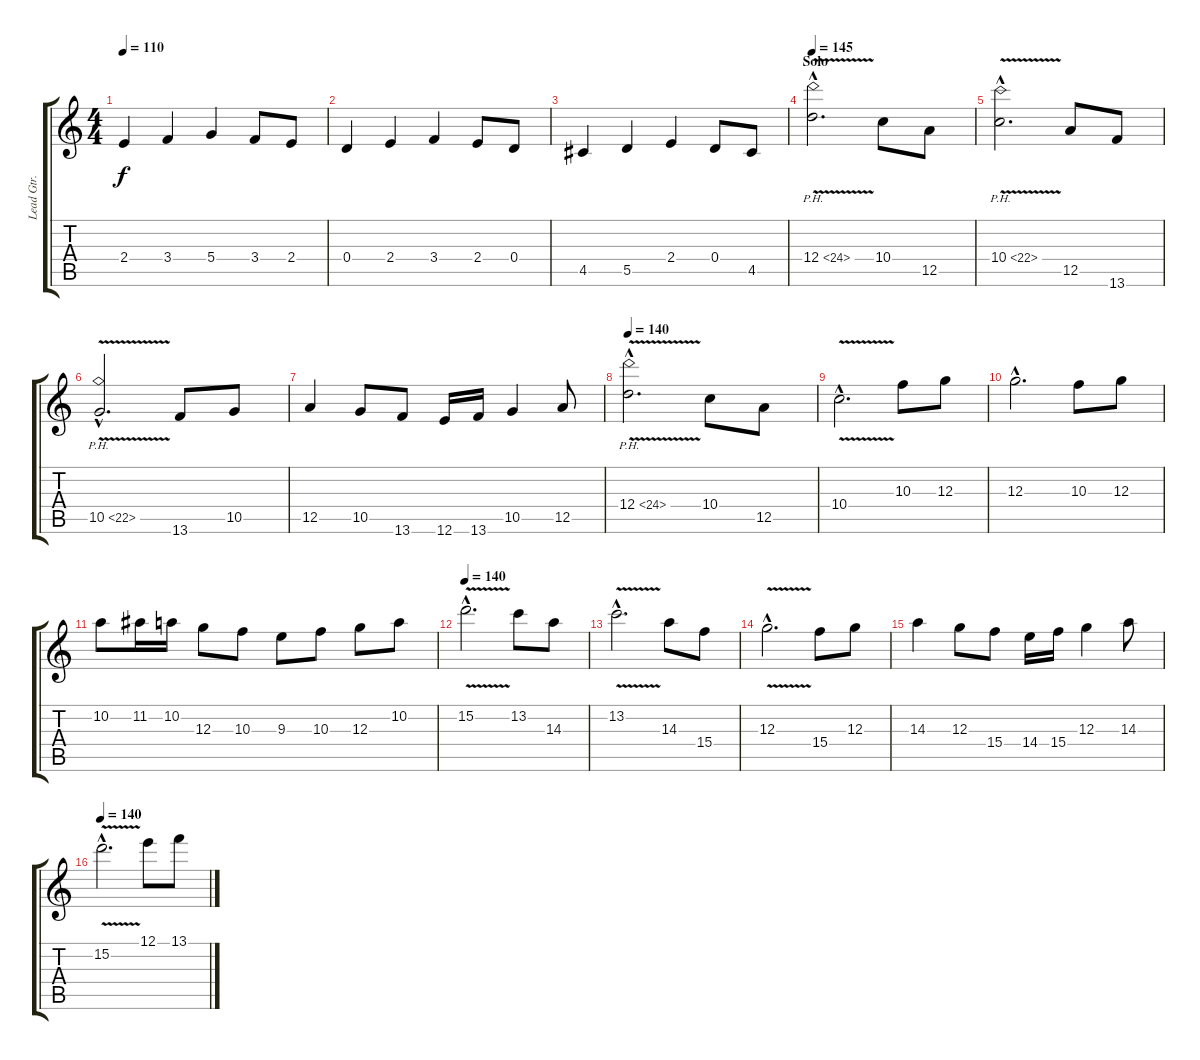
\track ("Lead Gtr." "Lead Gtr.") {instrument overdrivenguitar}
\staff {score tabs}
\tuning (E4 B3 G3 D3 A2 E2) {hide}
\ts (4 4)
\tempo 110
\clef g2
\ks c
2.4.4{dy f} 3.4.4 5.4.4 3.4.8 2.4.8 |
0.4.4 2.4.4 3.4.4 2.4.8 0.4.8 |
4.5.4 5.5.4 2.4.4 0.4.8 4.5.8 |
\section ("" "Solo")
\tempo 140
\tempo 145
12.4{ph 12 v hac}.2{d} 10.4.8 12.5.8 |
10.4{ph 12 v hac}.2{d} 12.5.8 13.6.8 |
10.5{ph 12 v hac}.2{d} 13.6.8 10.5.8 |
12.5.4 10.5.8 13.6.8 12.6.16 13.6.16 10.5.4 12.5.8 |
\tempo 140
12.4{ph 12 v hac}.2{d} 10.4.8 12.5.8 |
10.4{v hac}.2{d} 10.3.8 12.3.8 |
12.3{hac}.2{d} 10.3.8 12.3.8 |
10.2.8 11.2.16 10.2.16 12.3.8 10.3.8 9.3.8 10.3.8 12.3.8 10.2.8 |
\tempo 140
15.2{v hac}.2{d} 13.2.8 14.3.8 |
13.2{v hac}.2{d} 14.3.8 15.4.8 |
12.3{v hac}.2{d} 15.4.8 12.3.8 |
14.3.4 12.3.8 15.4.8 14.4.16 15.4.16 12.3.4 14.3.8 |
\tempo 140
15.2{v hac}.2{d} 12.1.8 13.1.8
